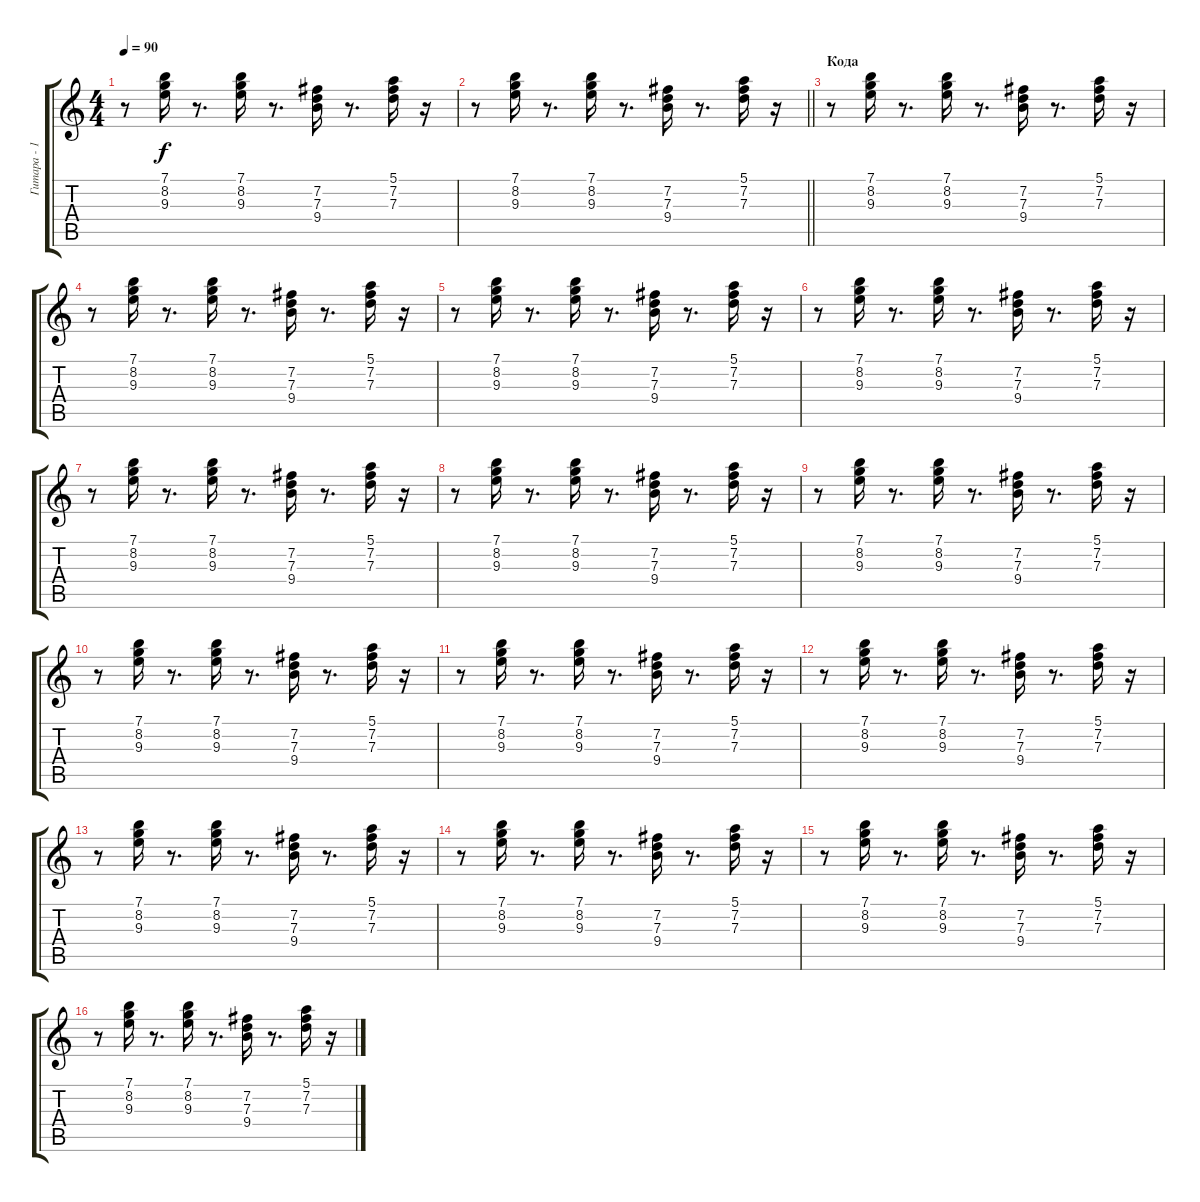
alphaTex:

\track ("Гитара - 1" "Гитара - 1") {instrument electricguitarclean}
\staff {score tabs}
\tuning (E4 B3 G3 D3 A2 E2) {hide}
\ts (4 4)
\tempo 90
\clef g2
\ks c
r.8{dy f} (7.1 8.2 9.3).16 r.8{d} (7.1 8.2 9.3).16 r.8{d} (7.2 7.3 9.4).16 r.8{d} (5.1 7.2 7.3).16 r.16 |
\barLineRight lightlight
r.8 (7.1 8.2 9.3).16 r.8{d} (7.1 8.2 9.3).16 r.8{d} (7.2 7.3 9.4).16 r.8{d} (5.1 7.2 7.3).16 r.16 |
\section ("" "Кода")
r.8 (7.1 8.2 9.3).16 r.8{d} (7.1 8.2 9.3).16 r.8{d} (7.2 7.3 9.4).16 r.8{d} (5.1 7.2 7.3).16 r.16 |
r.8 (7.1 8.2 9.3).16 r.8{d} (7.1 8.2 9.3).16 r.8{d} (7.2 7.3 9.4).16 r.8{d} (5.1 7.2 7.3).16 r.16 |
r.8 (7.1 8.2 9.3).16 r.8{d} (7.1 8.2 9.3).16 r.8{d} (7.2 7.3 9.4).16 r.8{d} (5.1 7.2 7.3).16 r.16 |
r.8 (7.1 8.2 9.3).16 r.8{d} (7.1 8.2 9.3).16 r.8{d} (7.2 7.3 9.4).16 r.8{d} (5.1 7.2 7.3).16 r.16 |
r.8 (7.1 8.2 9.3).16 r.8{d} (7.1 8.2 9.3).16 r.8{d} (7.2 7.3 9.4).16 r.8{d} (5.1 7.2 7.3).16 r.16 |
r.8 (7.1 8.2 9.3).16 r.8{d} (7.1 8.2 9.3).16 r.8{d} (7.2 7.3 9.4).16 r.8{d} (5.1 7.2 7.3).16 r.16 |
r.8 (7.1 8.2 9.3).16 r.8{d} (7.1 8.2 9.3).16 r.8{d} (7.2 7.3 9.4).16 r.8{d} (5.1 7.2 7.3).16 r.16 |
r.8 (7.1 8.2 9.3).16 r.8{d} (7.1 8.2 9.3).16 r.8{d} (7.2 7.3 9.4).16 r.8{d} (5.1 7.2 7.3).16 r.16 |
r.8 (7.1 8.2 9.3).16 r.8{d} (7.1 8.2 9.3).16 r.8{d} (7.2 7.3 9.4).16 r.8{d} (5.1 7.2 7.3).16 r.16 |
r.8 (7.1 8.2 9.3).16 r.8{d} (7.1 8.2 9.3).16 r.8{d} (7.2 7.3 9.4).16 r.8{d} (5.1 7.2 7.3).16 r.16 |
r.8 (7.1 8.2 9.3).16 r.8{d} (7.1 8.2 9.3).16 r.8{d} (7.2 7.3 9.4).16 r.8{d} (5.1 7.2 7.3).16 r.16 |
r.8 (7.1 8.2 9.3).16 r.8{d} (7.1 8.2 9.3).16 r.8{d} (7.2 7.3 9.4).16 r.8{d} (5.1 7.2 7.3).16 r.16 |
r.8 (7.1 8.2 9.3).16 r.8{d} (7.1 8.2 9.3).16 r.8{d} (7.2 7.3 9.4).16 r.8{d} (5.1 7.2 7.3).16 r.16 |
r.8 (7.1 8.2 9.3).16 r.8{d} (7.1 8.2 9.3).16 r.8{d} (7.2 7.3 9.4).16 r.8{d} (5.1 7.2 7.3).16 r.16
